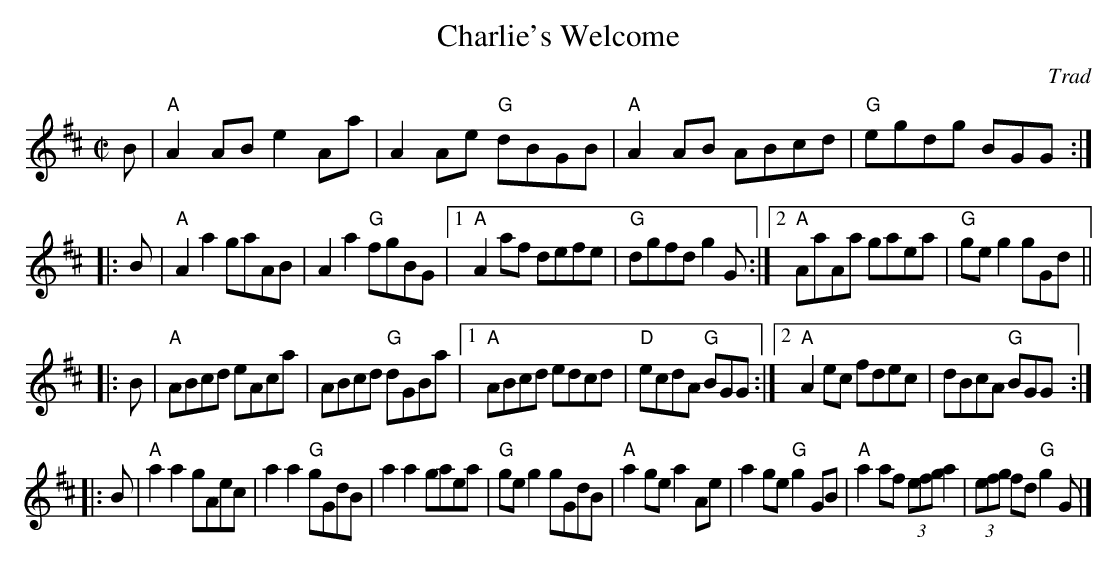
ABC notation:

X:1
T: Charlie's Welcome
O: Trad
M: C|
L: 1/8
K: Amix
   B \
| "A"A2AB e2Aa | A2Ae "G"dBGB | "A"A2AB ABcd | "G"egdg BGG :|
|: B \
| "A"A2a2 gaAB | A2a2 "G"fgBG |1 "A"A2af defe | "G"dgfd g2G \
                             :|2 "A"AaAa gaea | "G"geg2 gGd ||
|: B \
| "A"ABcd eAca | ABcd "G"dGBa |1 "A"ABcd edcd |"D"ecdA "G"BGG \
                             :|2 "A"A2ec fdec | dBcA "G"BGG :|
|: B \
| "A"a2a2 gAec | a2a2 "G"gGdB | a2a2 gaea | "G"geg2 gGdB \
| "A"a2ge a2Ae | a2ge "G"g2GB | "A"a2af (3efg a2 | (3efg fd "G"g2G |]
